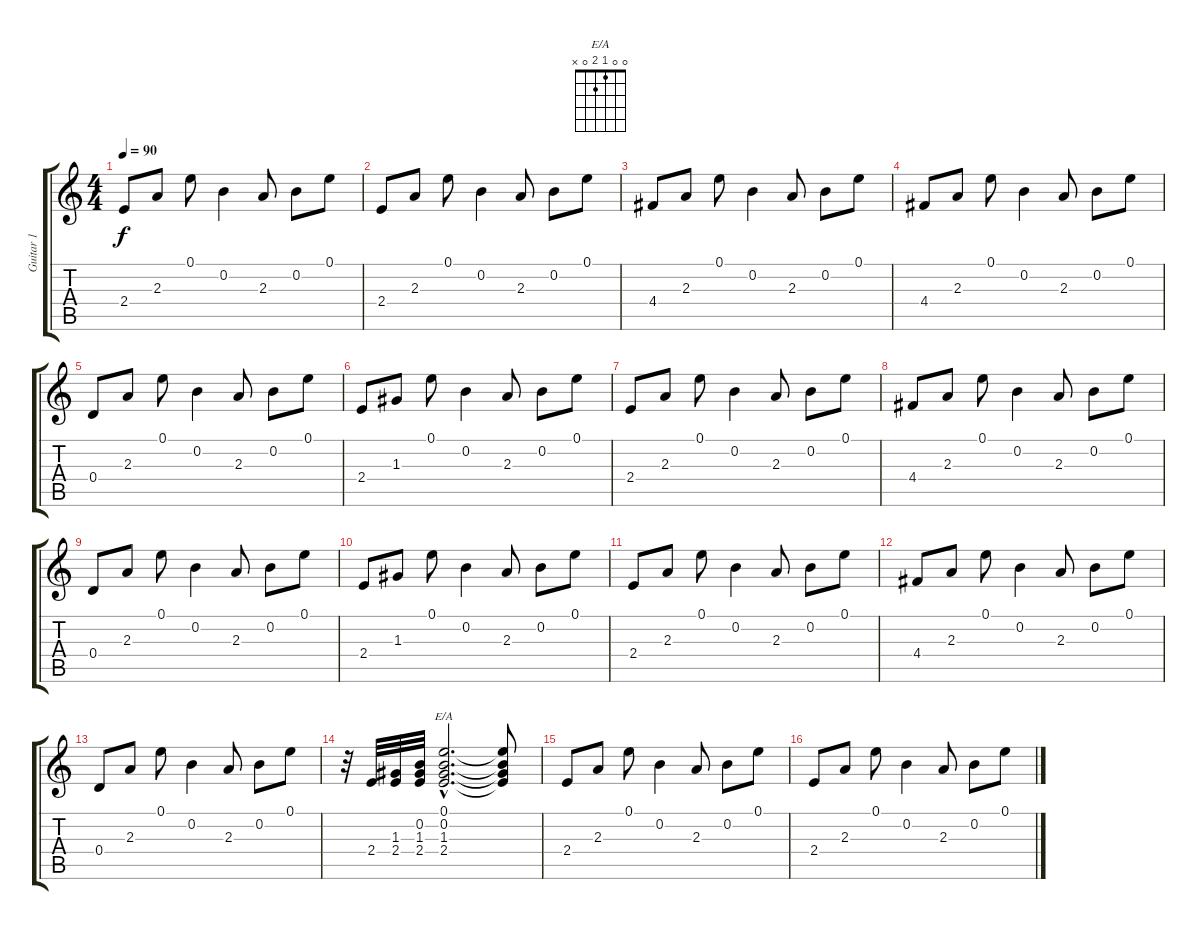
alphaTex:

\track ("Guitar 1" "Guitar 1") {instrument acousticguitarsteel}
\staff {score tabs}
\tuning (E4 B3 G3 D3 A2 E2) {hide}
\chord ("E/A" 0 0 1 2 0 x)
\ts (4 4)
\tempo 90
\clef g2
\ks c
2.4.8{dy f} 2.3.8 0.1.8 0.2.4 2.3.8 0.2.8 0.1.8 |
2.4.8 2.3.8 0.1.8 0.2.4 2.3.8 0.2.8 0.1.8 |
4.4.8 2.3.8 0.1.8 0.2.4 2.3.8 0.2.8 0.1.8 |
4.4.8 2.3.8 0.1.8 0.2.4 2.3.8 0.2.8 0.1.8 |
0.4.8 2.3.8 0.1.8 0.2.4 2.3.8 0.2.8 0.1.8 |
2.4.8 1.3.8 0.1.8 0.2.4 2.3.8 0.2.8 0.1.8 |
2.4.8 2.3.8 0.1.8 0.2.4 2.3.8 0.2.8 0.1.8 |
4.4.8 2.3.8 0.1.8 0.2.4 2.3.8 0.2.8 0.1.8 |
0.4.8 2.3.8 0.1.8 0.2.4 2.3.8 0.2.8 0.1.8 |
2.4.8 1.3.8 0.1.8 0.2.4 2.3.8 0.2.8 0.1.8 |
2.4.8 2.3.8 0.1.8 0.2.4 2.3.8 0.2.8 0.1.8 |
4.4.8 2.3.8 0.1.8 0.2.4 2.3.8 0.2.8 0.1.8 |
0.4.8 2.3.8 0.1.8 0.2.4 2.3.8 0.2.8 0.1.8 |
r.32 2.4.32 (1.3 2.4).32 (0.2 1.3 2.4).32 (0.1{hac} 0.2{hac} 1.3{hac} 2.4{hac}).2{d ch "E/A"} (0.1{t} 0.2{t} 1.3{t} 2.4{t}).8 |
2.4.8 2.3.8 0.1.8 0.2.4 2.3.8 0.2.8 0.1.8 |
2.4.8 2.3.8 0.1.8 0.2.4 2.3.8 0.2.8 0.1.8
